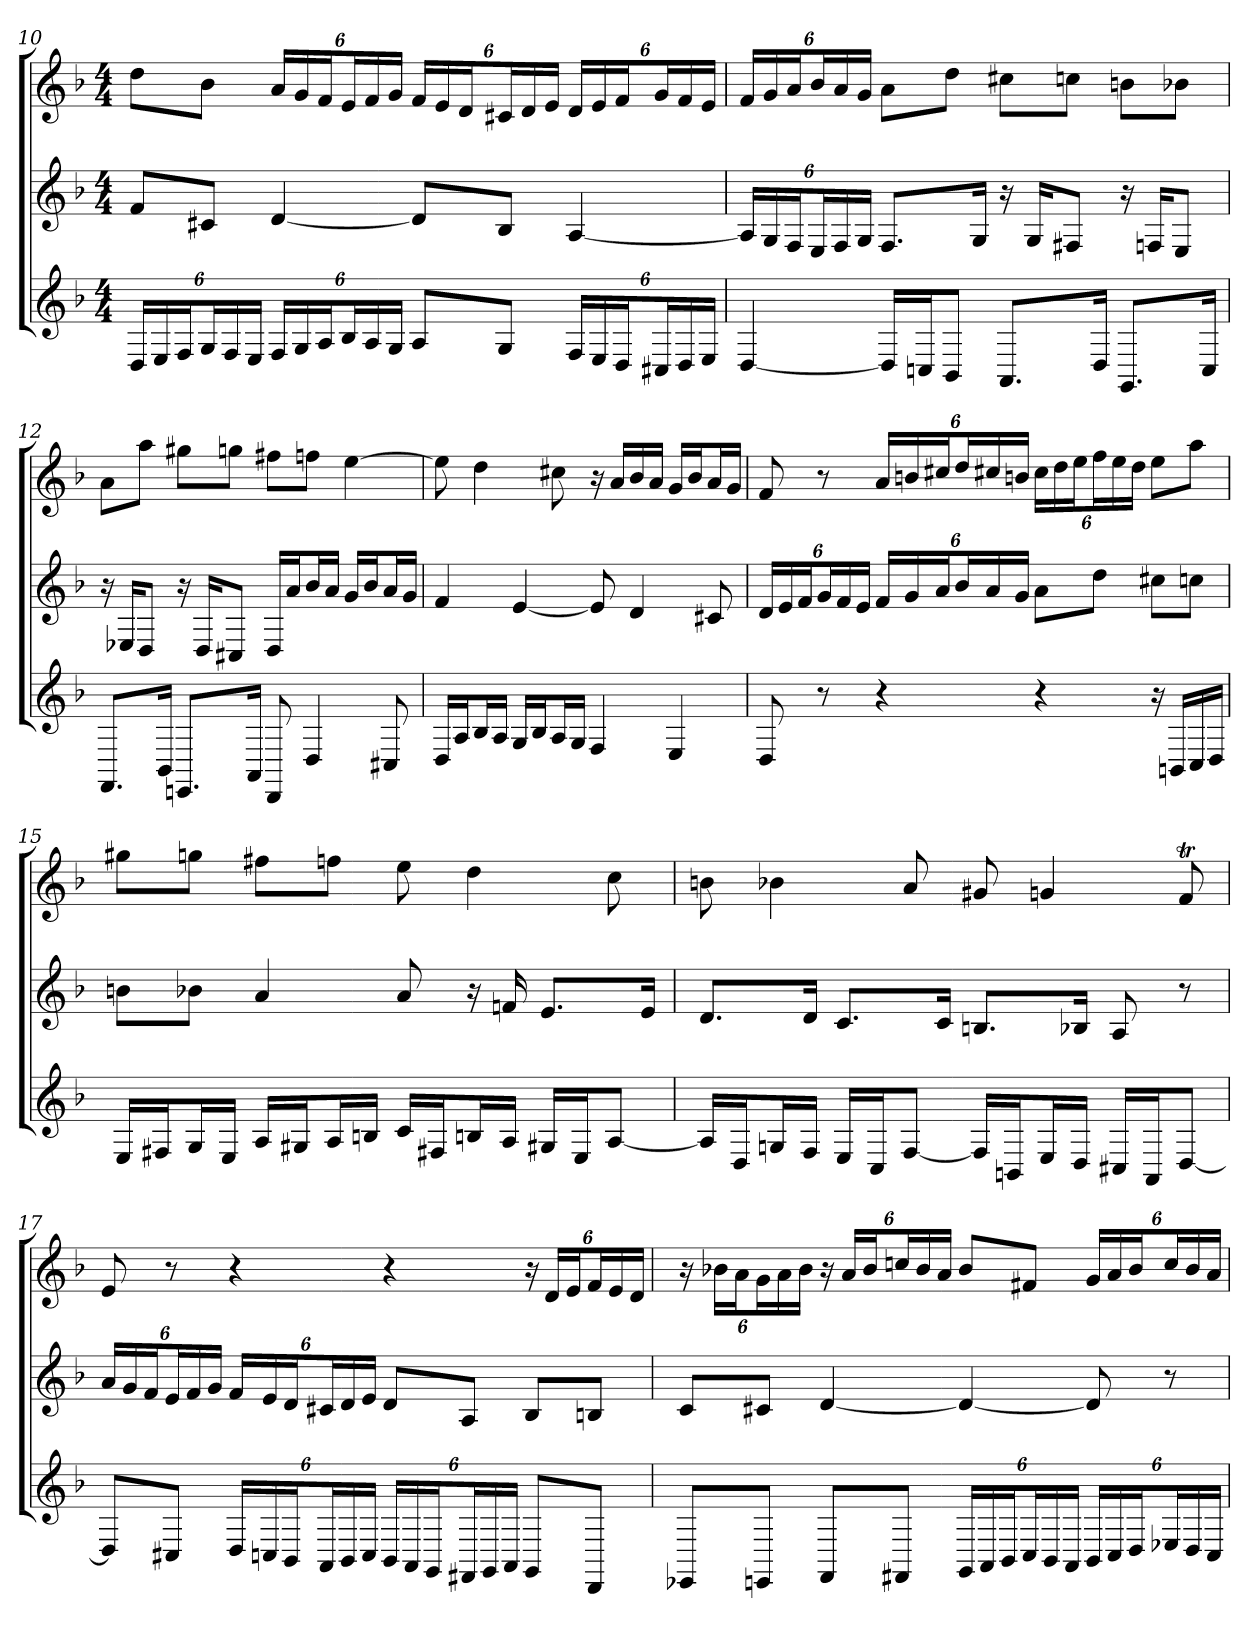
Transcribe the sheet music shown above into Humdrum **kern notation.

**kern	**kern	**kern
*part1	*part1	*part1
*staff3	*staff2	*staff1
*clefG2	*clefG2	*clefG2
*k[b-]	*k[b-]	*k[b-]
*M4/4	*M4/4	*M4/4
*Xbrackettup	*	*
=10	=10	=10
24D/LL	8f/L	8dd\L
24E/	.	.
24F/J	.	.
24G/L	8c#X/J	8b-\J
24F/	.	.
24E/JJ	.	.
*	*	*Xbrackettup
24F/LL	[4d	24a/LL
24G/	.	24g/
24A/J	.	24f/J
24B-/L	.	24e/L
24A/	.	24f/
24G/JJ	.	24g/JJ
8A/L	8d/L]	24f/LL
.	.	24e/
.	.	24d/J
8G/J	8B-/J	24c#X/L
.	.	24d/
.	.	24e/JJ
24F/LL	[4A	24d/LL
24E/	.	24e/
24D/J	.	24f/J
24C#X/L	.	24g/L
24D/	.	24f/
24E/JJ	.	24e/JJ
=11	=11	=11
*	*Xbrackettup	*
[4D	24A/LL]	24f/LL
.	24G/	24g/
.	24F/J	24a/J
.	24E/L	24b-/L
.	24F/	24a/
.	24G/JJ	24g/JJ
16D/LL]	8.F/L	8a\L
16Cn/J	.	.
8BB-/J	.	8dd\J
.	16G/Jk	.
8.AA/L	16r	8cc#X\L
.	16G/KL	.
.	8F#X/J	8ccn\J
16D/Jk	.	.
8.GG/L	16r	8bn\L
.	16Fn/KL	.
.	8E/J	8b-X\J
16C/Jk	.	.
=12	=12	=12
8.FF/L	16r	8a\L
.	16E-X/KL	.
.	8D/J	8aa\J
16BB-/Jk	.	.
8.EEn/L	16r	8gg#X\L
.	16D/KL	.
.	8C#X/J	8ggn\J
16AA/Jk	.	.
8DD	16D/LL	8ff#X\L
.	16a/J	.
4D	16b-/L	8ffn\J
.	16a/JJ	.
.	16g/LL	[4ee
.	16b-/J	.
8C#X	16a/L	.
.	16g/JJ	.
=13	=13	=13
16D/LL	4f	8ee]
16A/J	.	.
16B-/L	.	4dd
16A/JJ	.	.
16G/LL	[4e	.
16B-/J	.	.
16A/L	.	8cc#X
16G/JJ	.	.
4F	8e]	16r
.	.	16a/LL
.	4d	16b-/
.	.	16a/JJ
4E	.	16g/LL
.	.	16b-/J
.	8c#X	16a/L
.	.	16g/JJ
=14	=14	=14
8D	24d/LL	8f
.	24e/	.
.	24f/J	.
8r	24g/L	8r
.	24f/	.
.	24e/JJ	.
4r	24f/LL	24a/LL
.	24g/	24bn/
.	24a/J	24cc#X/J
.	24b-/L	24dd/L
.	24a/	24cc#X/
.	24g/JJ	24bn/JJ
4r	8a\L	24cc#\LL
.	.	24dd\
.	.	24ee\J
.	8dd\J	24ff\L
.	.	24ee\
.	.	24dd\JJ
16r	8cc#X\L	8ee\L
16BBn/LL	.	.
16C/	8ccn\J	8aa\J
16D/JJ	.	.
=15	=15	=15
16E/LL	8bn\L	8gg#X\L
16F#X/J	.	.
16G/L	8b-X\J	8ggn\J
16E/JJ	.	.
16A/LL	4a	8ff#X\L
16G#X/J	.	.
16A/L	.	8ffn\J
16Bn/JJ	.	.
16c/LL	8a	8ee
16F#X/J	.	.
16Bn/L	16r	4dd
16A/JJ	16fn	.
16G#X/LL	8.e/L	.
16E/J	.	.
[8A/J	.	8cc
.	16e/Jk	.
=16	=16	=16
16A/LL]	8.d/L	8bn
16D/J	.	.
16Gn/L	.	4b-X
16F/JJ	16d/Jk	.
16E/LL	8.c/L	.
16C/J	.	.
[8F/J	.	8a
.	16c/Jk	.
16F/LL]	8.Bn/L	8g#X
16BBn/J	.	.
16E/L	.	4gn
16D/JJ	16B-X/Jk	.
16C#X/LL	8A	.
16AA/J	.	.
[8D/J	8r	8fT
=17	=17	=17
8D/L]	24a/LL	8e
.	24g/	.
.	24f/J	.
8C#X/J	24e/L	8r
.	24f/	.
.	24g/JJ	.
24D/LL	24f/LL	4r
24Cn/	24e/	.
24BB-/J	24d/J	.
24AA/L	24c#X/L	.
24BB-/	24d/	.
24C/JJ	24e/JJ	.
24BB-/LL	8d/L	4r
24AA/	.	.
24GG/J	.	.
24FF#X/L	8A/J	.
24GG/	.	.
24AA/JJ	.	.
8GG/L	8B-/L	24r
.	.	24d/LL
.	.	24e/J
8DD/J	8Bn/J	24f/L
.	.	24e/
.	.	24d/JJ
=18	=18	=18
8EE-X/L	8c/L	24r
.	.	24b-X\LL
.	.	24a\J
8EEn/J	8c#X/J	24g\L
.	.	24a\
.	.	24b-\JJ
8FF/L	[4d	24r
.	.	24a/LL
.	.	24b-/J
8FF#X/J	.	24ccn/L
.	.	24b-/
.	.	24a/JJ
24GG/LL	4d_	8b-/L
24AA/	.	.
24BB-/J	.	.
24C/L	.	8f#X/J
24BB-/	.	.
24AA/JJ	.	.
24BB-/LL	8d]	24g/LL
24C/	.	24a/
24D/J	.	24b-/J
24E-X/L	8r	24cc/L
24D/	.	24b-/
24C/JJ	.	24a/JJ
=	=	=
*-	*-	*-
